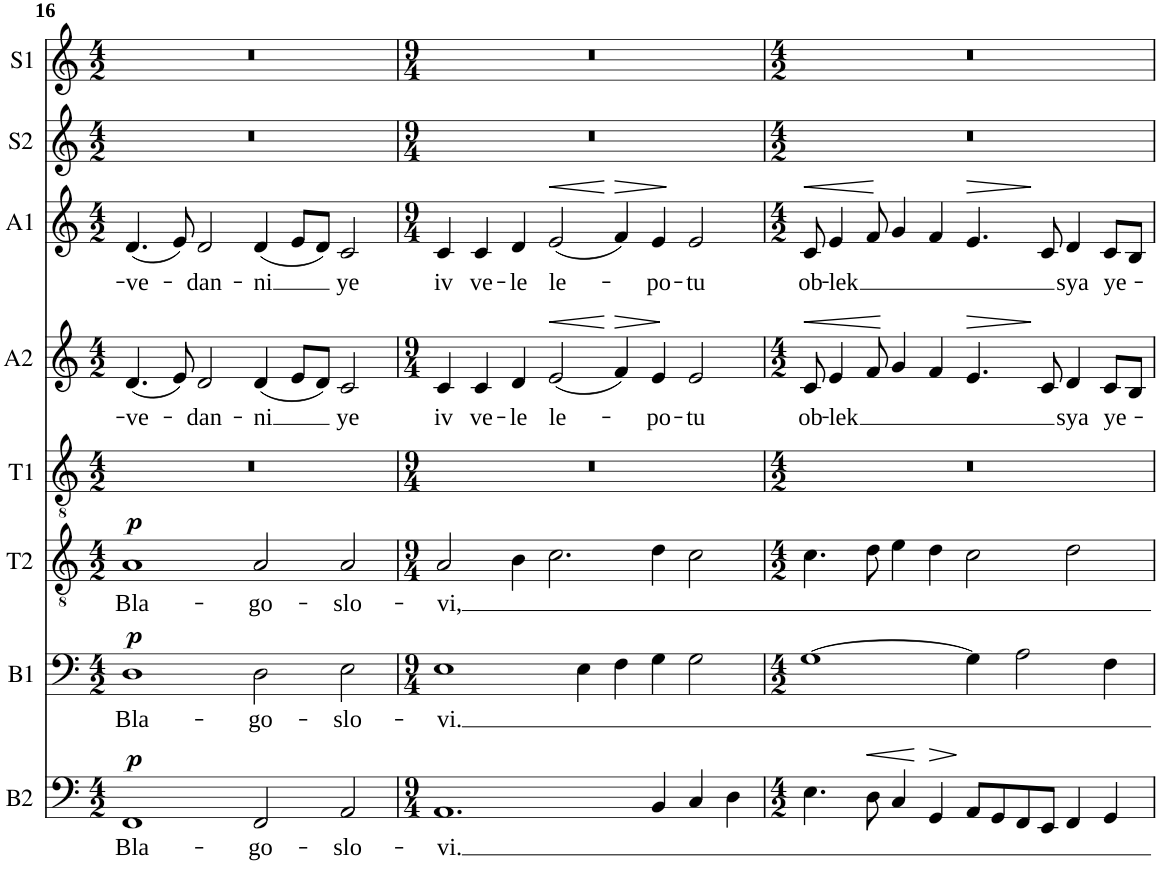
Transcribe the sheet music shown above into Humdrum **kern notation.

**kern	**text	**dynam	**kern	**text	**dynam	**kern	**text	**dynam	**kern	**kern	**text	**dynam	**kern	**text	**dynam	**kern	**kern
*part8	*part8	*part8	*part7	*part7	*part7	*part6	*part6	*part6	*part5	*part4	*part4	*part4	*part3	*part3	*part3	*part2	*part1
*staff8	*staff8	*staff8	*staff7	*staff7	*staff7	*staff6	*staff6	*staff6	*staff5	*staff4	*staff4	*staff4	*staff3	*staff3	*staff3	*staff2	*staff1
*I"Bass 2	*	*	*I"Bass 1	*	*	*I"Ténor 2	*	*	*I"Ténor 1	*I"Alto 2	*	*	*I"Alto 1	*	*	*I"Soprano 2	*I"Soprano 1
*I'B2	*	*	*I'B1	*	*	*I'T2	*	*	*I'T1	*I'A2	*	*	*I'A1	*	*	*I'S2	*I'S1
!!LO:PB:g=z
*clefF4	*	*	*clefF4	*	*	*clefGv2	*	*	*clefGv2	*clefG2	*	*	*clefG2	*	*	*clefG2	*clefG2
*k[]	*	*	*k[]	*	*	*k[]	*	*	*k[]	*k[]	*	*	*k[]	*	*	*k[]	*k[]
*M4/2	*	*	*M4/2	*	*	*M4/2	*	*	*M4/2	*M4/2	*	*	*M4/2	*	*	*M4/2	*M4/2
=16	=16	=16	=16	=16	=16	=16	=16	=16	=16	=16	=16	=16	=16	=16	=16	=16	=16
!	!LO:LY:b	!LO:DY:a	!	!LO:LY:b	!LO:DY:a	!	!LO:LY:b	!LO:DY:a	!	!	!LO:LY:b	!	!	!LO:LY:b	!	!	!
1FF	Bla-	p	1D	Bla-	p	1A	Bla-	p	0r	(4.d/	-ve-	.	(4.d/	-ve-	.	0r	0r
.	.	.	.	.	.	.	.	.	.	8e/)	.	.	8e/)	.	.	.	.
!	!	!	!	!	!	!	!	!	!	!	!LO:LY:b	!	!	!LO:LY:b	!	!	!
.	.	.	.	.	.	.	.	.	.	2d/	-dan-	.	2d/	-dan-	.	.	.
!	!LO:LY:b	!	!	!LO:LY:b	!	!	!LO:LY:b	!	!	!	!LO:LY:b	!	!	!LO:LY:b	!	!	!
2FF/	-go-	.	2D\	-go-	.	2A/	-go-	.	.	(4d/	-ni	.	(4d/	-ni	.	.	.
.	.	.	.	.	.	.	.	.	.	8e/L	.	.	8e/L	.	.	.	.
.	.	.	.	.	.	.	.	.	.	8d/J)	.	.	8d/J)	.	.	.	.
!	!LO:LY:b	!	!	!LO:LY:b	!	!	!LO:LY:b	!	!	!	!LO:LY:b	!	!	!LO:LY:b	!	!	!
2AA/	-slo-	.	2E\	-slo-	.	2A/	-slo-	.	.	2c/	ye	.	2c/	ye	.	.	.
=17	=17	=17	=17	=17	=17	=17	=17	=17	=17	=17	=17	=17	=17	=17	=17	=17	=17
*M9/4	*	*	*M9/4	*	*	*M9/4	*	*	*M9/4	*M9/4	*	*	*M9/4	*	*	*M9/4	*M9/4
!	!LO:LY:b	!	!	!LO:LY:b	!	!	!LO:LY:b	!	!	!	!LO:LY:b	!	!	!LO:LY:b	!	!	!
1.AA	-vi.	.	1E	-vi.	.	2A/	-vi,	.	4%9r	4c/	iv	.	4c/	iv	.	4%9r	4%9r
!	!	!	!	!	!	!	!	!	!	!	!LO:LY:b	!	!	!LO:LY:b	!	!	!
.	.	.	.	.	.	.	.	.	.	4c/	ve-	.	4c/	ve-	.	.	.
!	!	!	!	!	!	!	!	!	!	!	!LO:LY:b	!	!	!LO:LY:b	!	!	!
.	.	.	.	.	.	4B\	.	.	.	4d/	-le	.	4d/	-le	.	.	.
!	!	!	!	!	!	!	!	!	!	!	!LO:LY:b	!LO:HP:b	!	!LO:LY:b	!LO:HP:b	!	!
.	.	.	.	.	.	2.c\	.	.	.	(2e/	le-	<	(2e/	le-	<	.	.
.	.	.	4E\	.	.	.	.	.	.	.	.	.	.	.	.	.	.
!	!	!	!	!	!	!	!	!	!	!	!	!LO:HP:n=1:b	!	!	!LO:HP:n=1:b	!	!
.	.	.	4F\	.	.	.	.	.	.	4f/)	.	[ >	4f/)	.	[ >	.	.
!	!	!	!	!	!	!	!	!	!	!	!LO:LY:b	!	!	!LO:LY:b	!	!	!
4BB/	.	.	4G\	.	.	4d\	.	.	.	4e/	-po-	.	4e/	-po-	.	.	.
!	!	!	!	!	!	!	!	!	!	!	!LO:LY:b	!	!	!LO:LY:b	!	!	!
4C/	.	.	2G\	.	.	2c\	.	.	.	2e/	-tu	]	2e/	-tu	]	.	.
4D\	.	.	.	.	.	.	.	.	.	.	.	.	.	.	.	.	.
=18	=18	=18	=18	=18	=18	=18	=18	=18	=18	=18	=18	=18	=18	=18	=18	=18	=18
*M4/2	*	*	*M4/2	*	*	*M4/2	*	*	*M4/2	*M4/2	*	*	*M4/2	*	*	*M4/2	*M4/2
!	!	!	!	!	!	!	!	!	!	!	!LO:LY:b	!LO:HP:b	!	!LO:LY:b	!LO:HP:b	!	!
4.E\	.	.	[1G	.	.	4.c\	.	.	0r	8c/	ob-	<	8c/	ob-	<	0r	0r
!	!	!	!	!	!	!	!	!	!	!	!LO:LY:b	!	!	!LO:LY:b	!	!	!
.	.	.	.	.	.	.	.	.	.	4e/	-lek	.	4e/	-lek	.	.	.
!	!	!LO:HP:b	!	!	!	!	!	!	!	!	!	!	!	!	!	!	!
8D\	.	<	.	.	.	8d\	.	.	.	8f/	.	.	8f/	.	.	.	.
4C/	.	.	.	.	.	4e\	.	.	.	4g/	.	[	4g/	.	[	.	.
!	!	!LO:HP:n=1:b	!	!	!	!	!	!	!	!	!	!	!	!	!	!	!
4GG/	.	[ >	.	.	.	4d\	.	.	.	4f/	.	.	4f/	.	.	.	.
!	!	!	!	!	!	!	!	!	!	!	!	!LO:HP:b	!	!	!LO:HP:b	!	!
8AA/L	.	]	4G\]	.	.	2c\	.	.	.	4.e/	.	>	4.e/	.	>	.	.
8GG/	.	.	.	.	.	.	.	.	.	.	.	.	.	.	.	.	.
8FF/	.	.	2A\	.	.	.	.	.	.	.	.	.	.	.	.	.	.
8EE/J	.	.	.	.	.	.	.	.	.	8c/	.	]	8c/	.	]	.	.
!	!	!	!	!	!	!	!	!	!	!	!LO:LY:b	!	!	!LO:LY:b	!	!	!
4FF/	.	.	.	.	.	2d\	.	.	.	4d/	sya	.	4d/	sya	.	.	.
!	!	!	!	!	!	!	!	!	!	!	!LO:LY:b	!	!	!LO:LY:b	!	!	!
4GG/	.	.	4F\	.	.	.	.	.	.	8c/L	ye-	.	8c/L	ye-	.	.	.
.	.	.	.	.	.	.	.	.	.	8B/J	.	.	8B/J	.	.	.	.
=	=	=	=	=	=	=	=	=	=	=	=	=	=	=	=	=	=
*-	*-	*-	*-	*-	*-	*-	*-	*-	*-	*-	*-	*-	*-	*-	*-	*-	*-
